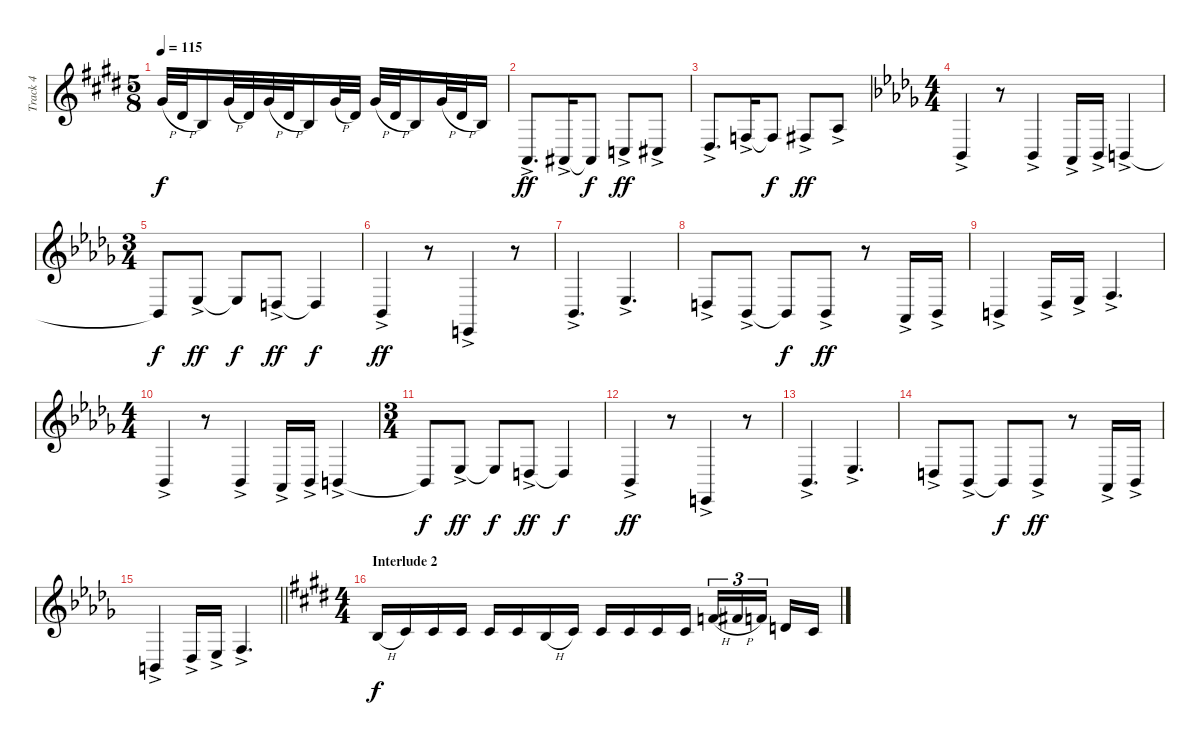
\track ("Track 4" "Track 4") {instrument stringensemble1}
\staff {score}
\tuning (D4 A3 F3 C3 G2 D2) {hide}
\ts (5 8)
\tempo 115
\clef g2
\ks c#minor
15.3{h}.32{dy f} 10.3{h}.32 6.3.16 15.3{h}.32 10.3.32 15.3{h}.32 10.3{h}.32 6.3.16 15.3{h}.32 10.3.32 15.3{h}.32 10.3{h}.32 6.3.16 15.3{h}.32 10.3{h}.32 6.3.16 |
2.5{ac}.8{d dy ff} 3.5{ac}.16 3.5{t}.8{dy f} 5.5{ac}.8{dy ff} 6.5{ac}.8 |
3.4{ac}.8{d} 5.4{ac}.16 5.4{t}.8{dy f} 1.3{ac}.8{dy ff} 4.3{ac}.8 |
\ts (4 4)
\ks bbminor
3.5{ac}.4 r.8 3.5{ac}.4 1.5{ac}.16 3.5{ac}.16 4.5{ac}.4 |
\ts (3 4)
4.5{t}.8{dy f} 3.4{ac}.8{dy ff} 3.4{t}.8{dy f} 2.4{ac}.8{dy ff} 2.4{t}.4{dy f} |
3.5{ac}.4{dy ff} r.8 2.6{ac}.4 r.8 |
3.5{ac}.4{d} 3.4{ac}.4{d} |
2.4{ac}.8 3.5{ac}.8 3.5{t}.8{dy f} 3.5{ac}.8{dy ff} r.8 1.5{ac}.16 3.5{ac}.16 |
4.5{ac}.4 1.4{ac}.16 3.4{ac}.16 5.4{ac}.4{d} |
\ts (4 4)
3.5{ac}.4 r.8 3.5{ac}.4 1.5{ac}.16 3.5{ac}.16 4.5{ac}.4 |
\ts (3 4)
4.5{t}.8{dy f} 3.4{ac}.8{dy ff} 3.4{t}.8{dy f} 2.4{ac}.8{dy ff} 2.4{t}.4{dy f} |
3.5{ac}.4{dy ff} r.8 2.6{ac}.4 r.8 |
3.5{ac}.4{d} 3.4{ac}.4{d} |
2.4{ac}.8 3.5{ac}.8 3.5{t}.8{dy f} 3.5{ac}.8{dy ff} r.8 1.5{ac}.16 3.5{ac}.16 |
\barLineRight lightlight
4.5{ac}.4 1.4{ac}.16 3.4{ac}.16 5.4{ac}.4{d} |
\ts (4 4)
\section ("" "Interlude 2")
\ks c#minor
2.2{h}.16{dy f volume 13 instrument lead2sawtooth} 4.2.16 4.2.16 4.2.16 4.2.16 4.2.16 2.2{h}.16 4.2.16 4.2.16 4.2.16 4.2.16 4.2.16 3.1{h}.16{tu (3 2)} 4.1{h}.16{tu (3 2)} 3.1.16{tu (3 2) beam splitsecondary} 5.2.16 4.2.16
